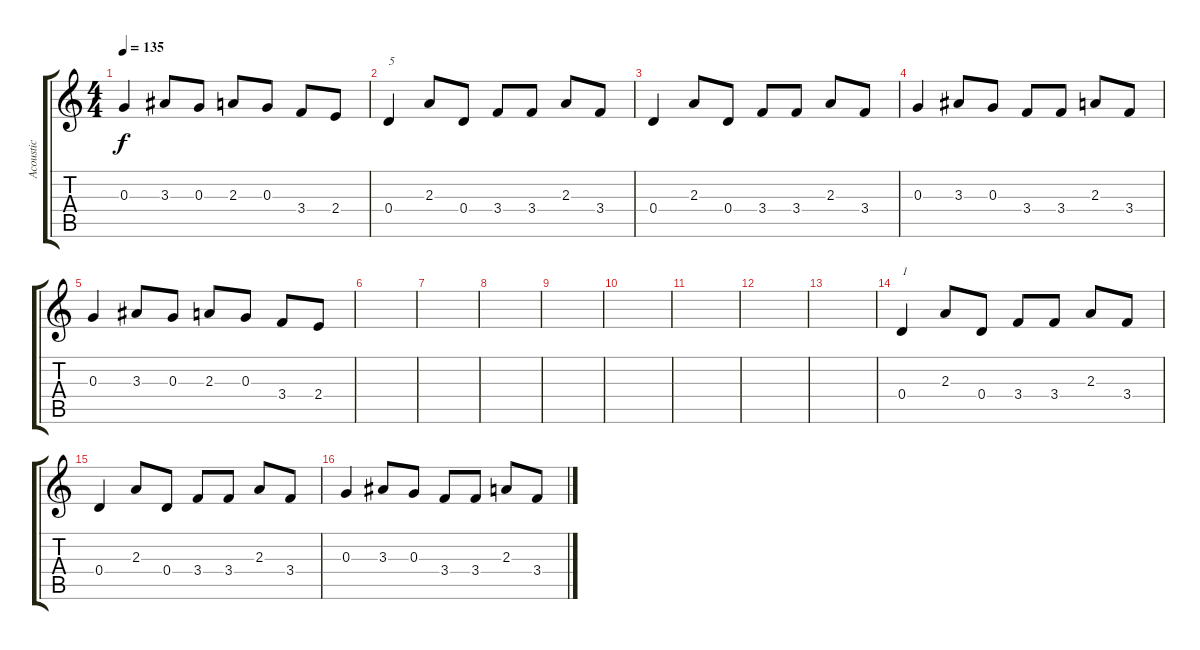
\track ("Acoustic" "Acoustic") {instrument banjo}
\staff {score tabs}
\tuning (E4 B3 G3 D3 A2 E2) {hide}
\displaytranspose 12
\ts (4 4)
\tempo 135
\clef g2
\ks c
0.3.4{dy f} 3.3.8 0.3.8 2.3.8 0.3.8 3.4.8 2.4.8 |
0.4.4{txt "5"} 2.3.8 0.4.8 3.4.8 3.4.8 2.3.8 3.4.8 |
0.4.4 2.3.8 0.4.8 3.4.8 3.4.8 2.3.8 3.4.8 |
0.3.4 3.3.8 0.3.8 3.4.8 3.4.8 2.3.8 3.4.8 |
0.3.4 3.3.8 0.3.8 2.3.8 0.3.8 3.4.8 2.4.8 |
|
|
|
|
|
|
|
|
0.4.4{txt "1"} 2.3.8 0.4.8 3.4.8 3.4.8 2.3.8 3.4.8 |
0.4.4 2.3.8 0.4.8 3.4.8 3.4.8 2.3.8 3.4.8 |
0.3.4 3.3.8 0.3.8 3.4.8 3.4.8 2.3.8 3.4.8
